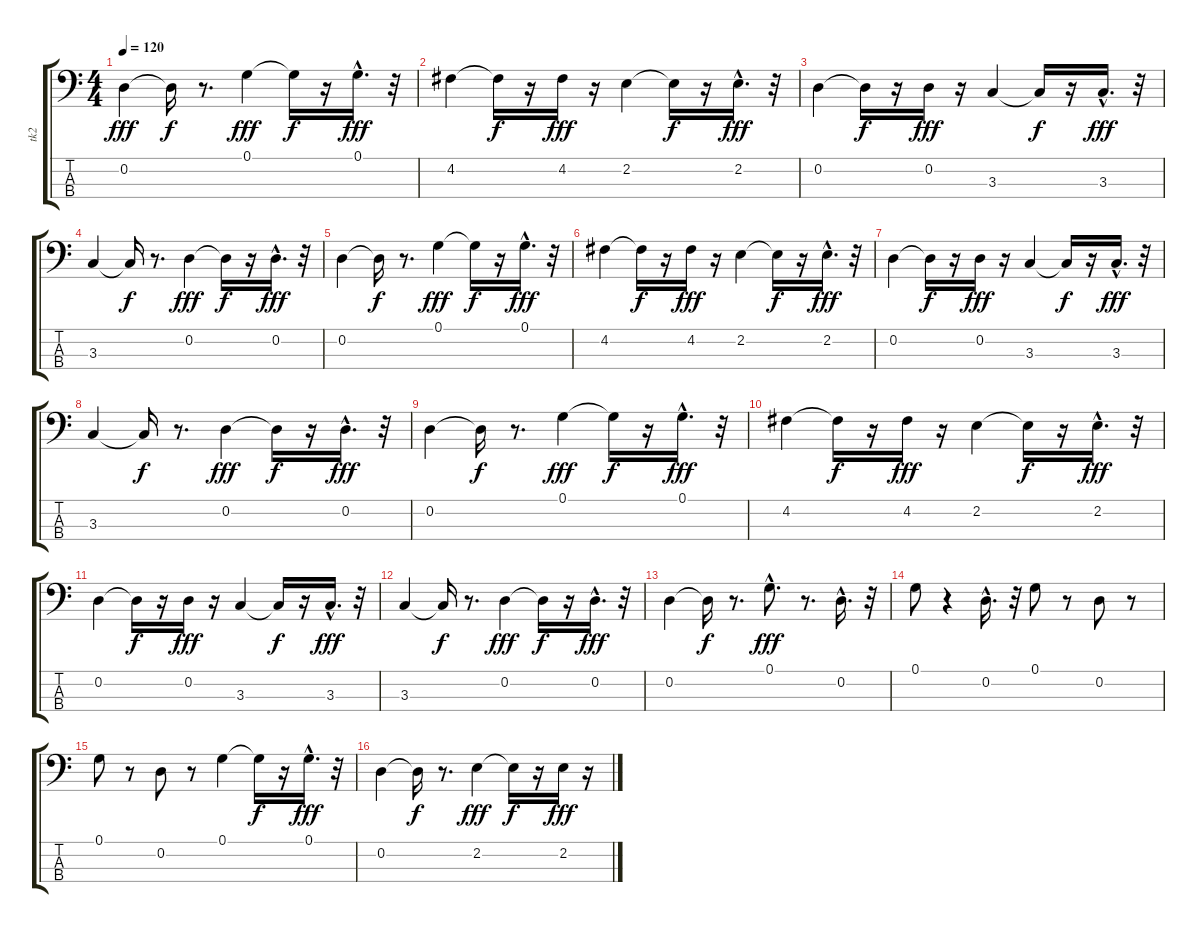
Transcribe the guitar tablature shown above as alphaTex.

\track ("tk2" "tk2") {instrument fretlessbass}
\staff {score tabs}
\tuning (G2 D2 A1 D1) {hide}
\ts (4 4)
\tempo 120
\clef f4
\ks c
0.2.4{dy fff} 0.2{t}.16{dy f} r.8{d} 0.1.4{dy fff} 0.1{t}.16{dy f} r.16 0.1{hac}.16{d dy fff} r.32 |
4.2.4 4.2{t}.16{dy f} r.16 4.2.16{dy fff} r.16 2.2.4 2.2{t}.16{dy f} r.16 2.2{hac}.16{d dy fff} r.32 |
0.2.4 0.2{t}.16{dy f} r.16 0.2.16{dy fff} r.16 3.3.4 3.3{t}.16{dy f} r.16 3.3{hac}.16{d dy fff} r.32 |
3.3.4 3.3{t}.16{dy f} r.8{d} 0.2.4{dy fff} 0.2{t}.16{dy f} r.16 0.2{hac}.16{d dy fff} r.32 |
0.2.4 0.2{t}.16{dy f} r.8{d} 0.1.4{dy fff} 0.1{t}.16{dy f} r.16 0.1{hac}.16{d dy fff} r.32 |
4.2.4 4.2{t}.16{dy f} r.16 4.2.16{dy fff} r.16 2.2.4 2.2{t}.16{dy f} r.16 2.2{hac}.16{d dy fff} r.32 |
0.2.4 0.2{t}.16{dy f} r.16 0.2.16{dy fff} r.16 3.3.4 3.3{t}.16{dy f} r.16 3.3{hac}.16{d dy fff} r.32 |
3.3.4 3.3{t}.16{dy f} r.8{d} 0.2.4{dy fff} 0.2{t}.16{dy f} r.16 0.2{hac}.16{d dy fff} r.32 |
0.2.4 0.2{t}.16{dy f} r.8{d} 0.1.4{dy fff} 0.1{t}.16{dy f} r.16 0.1{hac}.16{d dy fff} r.32 |
4.2.4 4.2{t}.16{dy f} r.16 4.2.16{dy fff} r.16 2.2.4 2.2{t}.16{dy f} r.16 2.2{hac}.16{d dy fff} r.32 |
0.2.4 0.2{t}.16{dy f} r.16 0.2.16{dy fff} r.16 3.3.4 3.3{t}.16{dy f} r.16 3.3{hac}.16{d dy fff} r.32 |
3.3.4 3.3{t}.16{dy f} r.8{d} 0.2.4{dy fff} 0.2{t}.16{dy f} r.16 0.2{hac}.16{d dy fff} r.32 |
0.2.4 0.2{t}.16{dy f} r.8{d} 0.1{hac}.8{d dy fff} r.8{d} 0.2{hac}.16{d} r.32 |
0.1.8 r.4 0.2{hac}.16{d} r.32 0.1.8 r.8 0.2.8 r.8 |
0.1.8 r.8 0.2.8 r.8 0.1.4 0.1{t}.16{dy f} r.16 0.1{hac}.16{d dy fff} r.32 |
0.2.4 0.2{t}.16{dy f} r.8{d} 2.2.4{dy fff} 2.2{t}.16{dy f} r.16 2.2.16{dy fff} r.16
